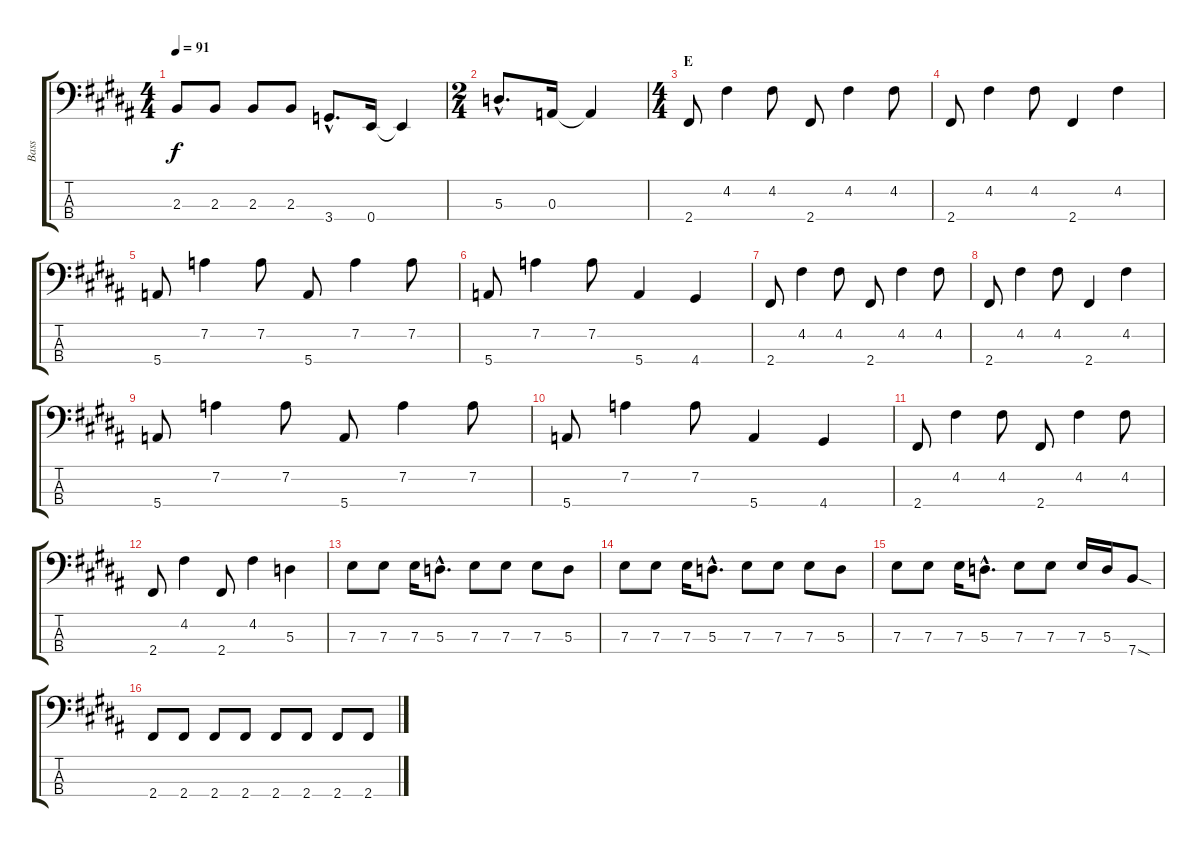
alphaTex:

\track ("Bass" "Bass") {instrument electricbassfinger}
\staff {score tabs}
\tuning (G2 D2 A1 E1) {hide}
\ts (4 4)
\tempo 91
\clef f4
\ks b
2.3.8{dy f} 2.3.8 2.3.8 2.3.8 3.4{hac}.8{d} 0.4.16 0.4{t}.4 |
\ts (2 4)
5.3{hac}.8{d} 0.3.16 0.3{t}.4 |
\ts (4 4)
\section ("" "E")
2.4.8 4.2.4 4.2.8 2.4.8 4.2.4 4.2.8 |
2.4.8 4.2.4 4.2.8 2.4.4 4.2.4 |
5.4.8 7.2.4 7.2.8 5.4.8 7.2.4 7.2.8 |
5.4.8 7.2.4 7.2.8 5.4.4 4.4.4 |
2.4.8 4.2.4 4.2.8 2.4.8 4.2.4 4.2.8 |
2.4.8 4.2.4 4.2.8 2.4.4 4.2.4 |
5.4.8 7.2.4 7.2.8 5.4.8 7.2.4 7.2.8 |
5.4.8 7.2.4 7.2.8 5.4.4 4.4.4 |
2.4.8 4.2.4 4.2.8 2.4.8 4.2.4 4.2.8 |
2.4.8 4.2.4 2.4.8 4.2.4 5.3.4 |
7.3.8 7.3.8 7.3.16 5.3{hac}.8{d} 7.3.8 7.3.8 7.3.8 5.3.8 |
7.3.8 7.3.8 7.3.16 5.3{hac}.8{d} 7.3.8 7.3.8 7.3.8 5.3.8 |
7.3.8 7.3.8 7.3.16 5.3{hac}.8{d} 7.3.8 7.3.8 7.3.16 5.3.16 7.4{sod}.8 |
2.4.8 2.4.8 2.4.8 2.4.8 2.4.8 2.4.8 2.4.8 2.4.8
